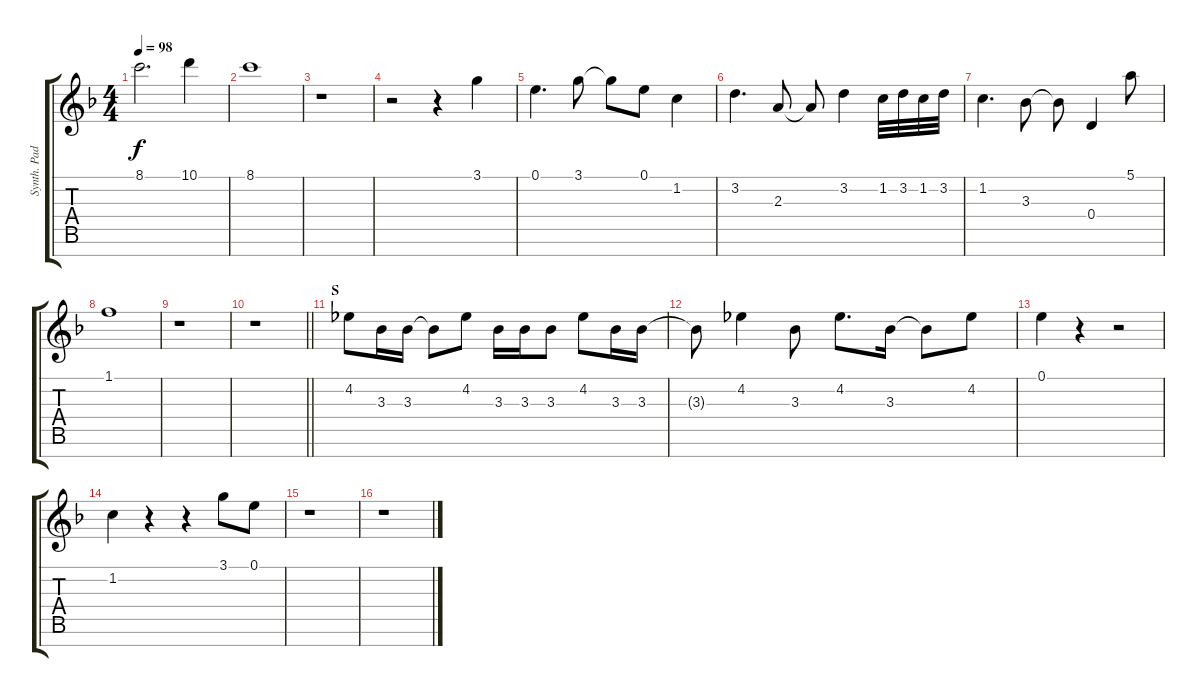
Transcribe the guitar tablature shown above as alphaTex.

\track ("Synth. Pad I" "Synth. Pad") {instrument fx5brightness}
\staff {score tabs}
\tuning (E5 B4 G4 D4 A3 E3 B2) {hide}
\ts (4 4)
\tempo 98
\clef g2
\ks f
8.1.2{d dy f} 10.1.4 |
8.1.1 |
r.1 |
r.2 r.4 3.1.4 |
0.1.4{d} 3.1.8 3.1{t}.8 0.1.8 1.2.4 |
3.2.4{d} 2.3.8 2.3{t}.8 3.2.4 1.2.32 3.2.32 1.2.32 3.2.32 |
1.2.4{d} 3.3.8 3.3{t}.8 0.4.4 5.1.8 |
1.1.1 |
r.1 |
\barLineRight lightlight
r.1 |
\section ("" "S")
4.2.8 3.3.16 3.3.16 3.3{t}.8 4.2.8 3.3.16 3.3.16 3.3.8 4.2.8 3.3.16 3.3.16 |
3.3{t}.8 4.2.4 3.3.8 4.2.8{d} 3.3.16 3.3{t}.8 4.2.8 |
0.1.4 r.4 r.2 |
1.2.4 r.4 r.4 3.1.8 0.1.8 |
r.1 |
r.1
